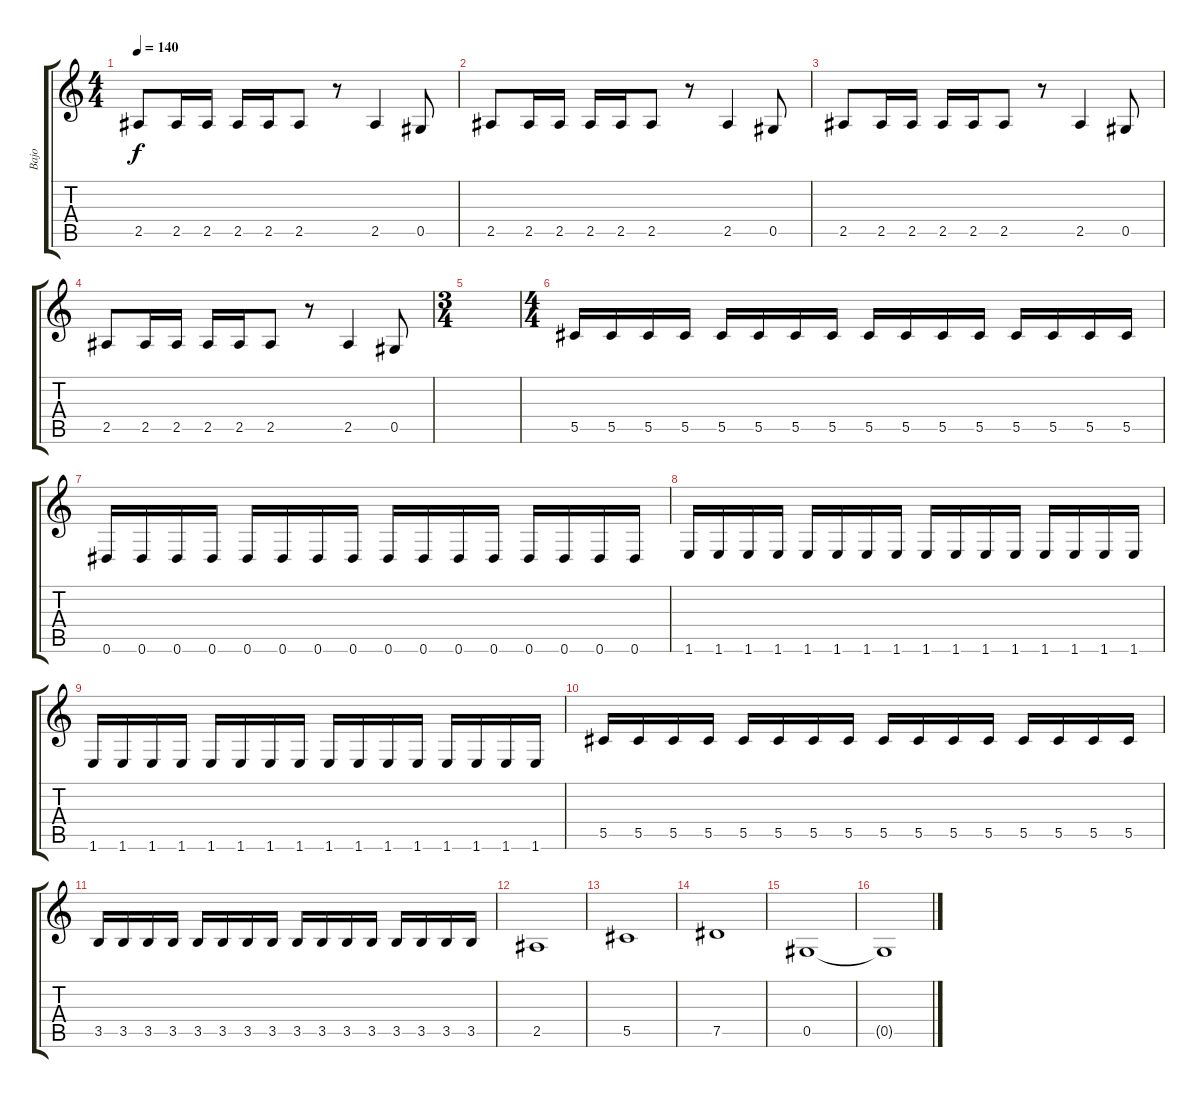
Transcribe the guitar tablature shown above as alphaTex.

\track ("Bajo" "Bajo") {instrument electricbassfinger}
\staff {score tabs}
\tuning (Eb4 Bb3 Gb3 Db3 Ab2 Eb2) {hide}
\ts (4 4)
\tempo 140
\clef g2
\ks c
2.5.8{dy f} 2.5.16 2.5.16 2.5.16 2.5.16 2.5.8 r.8 2.5.4 0.5.8 |
2.5.8 2.5.16 2.5.16 2.5.16 2.5.16 2.5.8 r.8 2.5.4 0.5.8 |
2.5.8 2.5.16 2.5.16 2.5.16 2.5.16 2.5.8 r.8 2.5.4 0.5.8 |
2.5.8 2.5.16 2.5.16 2.5.16 2.5.16 2.5.8 r.8 2.5.4 0.5.8 |
\ts (3 4)
|
\ts (4 4)
5.5.16 5.5.16 5.5.16 5.5.16 5.5.16 5.5.16 5.5.16 5.5.16 5.5.16 5.5.16 5.5.16 5.5.16 5.5.16 5.5.16 5.5.16 5.5.16 |
0.6.16 0.6.16 0.6.16 0.6.16 0.6.16 0.6.16 0.6.16 0.6.16 0.6.16 0.6.16 0.6.16 0.6.16 0.6.16 0.6.16 0.6.16 0.6.16 |
1.6.16 1.6.16 1.6.16 1.6.16 1.6.16 1.6.16 1.6.16 1.6.16 1.6.16 1.6.16 1.6.16 1.6.16 1.6.16 1.6.16 1.6.16 1.6.16 |
1.6.16 1.6.16 1.6.16 1.6.16 1.6.16 1.6.16 1.6.16 1.6.16 1.6.16 1.6.16 1.6.16 1.6.16 1.6.16 1.6.16 1.6.16 1.6.16 |
5.5.16 5.5.16 5.5.16 5.5.16 5.5.16 5.5.16 5.5.16 5.5.16 5.5.16 5.5.16 5.5.16 5.5.16 5.5.16 5.5.16 5.5.16 5.5.16 |
3.5.16 3.5.16 3.5.16 3.5.16 3.5.16 3.5.16 3.5.16 3.5.16 3.5.16 3.5.16 3.5.16 3.5.16 3.5.16 3.5.16 3.5.16 3.5.16 |
2.5.1 |
5.5.1 |
7.5.1 |
0.5.1 |
0.5{t}.1
